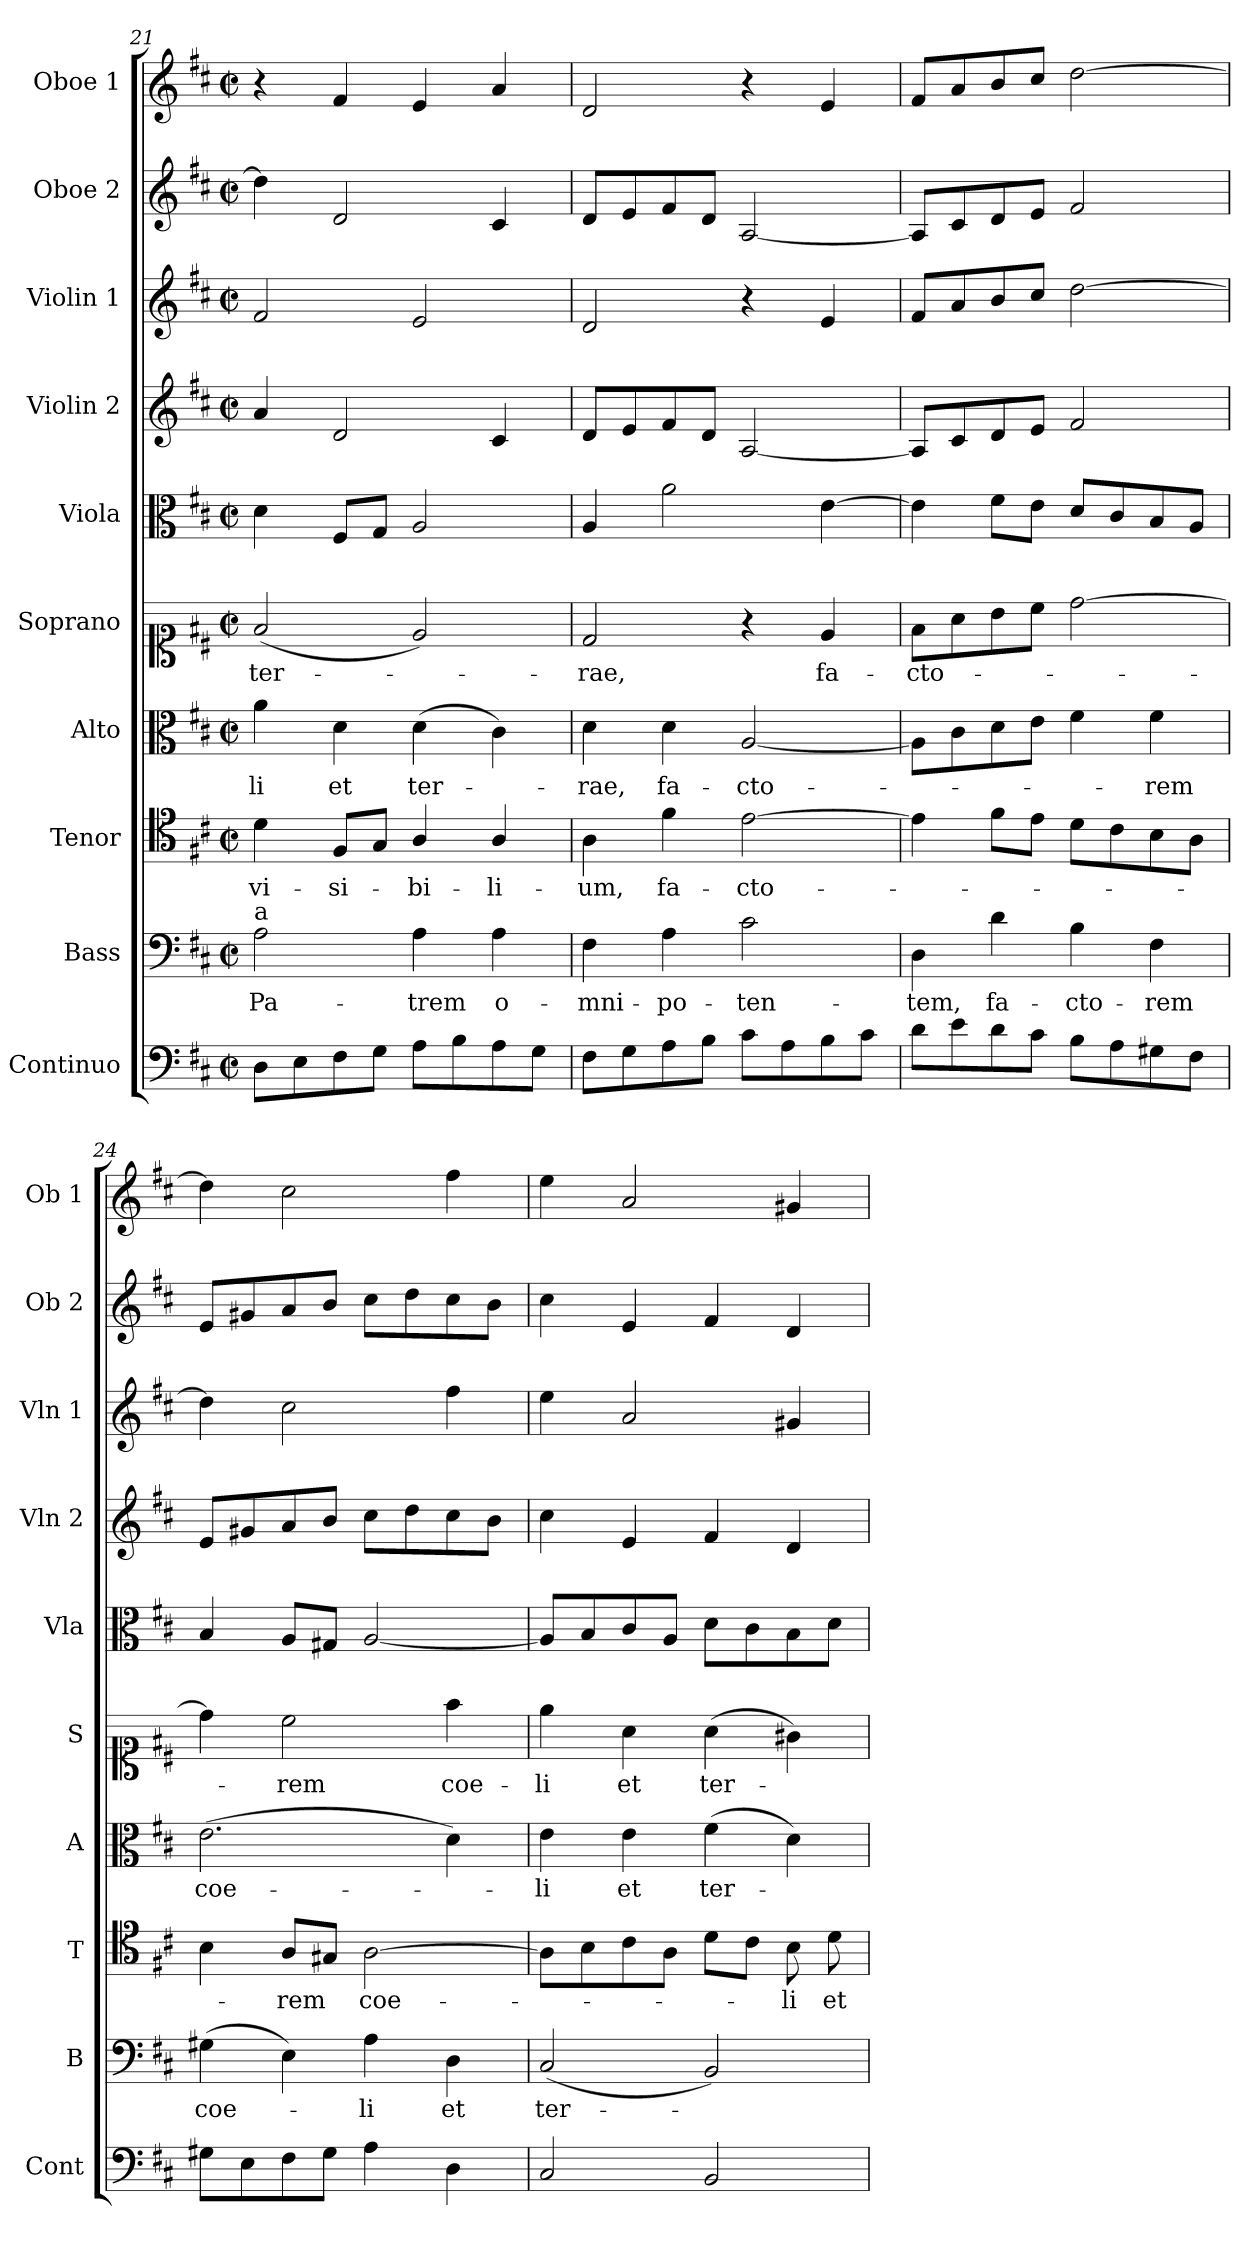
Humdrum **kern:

**kern	**kern	**text	**kern	**text	**kern	**text	**kern	**text	**kern	**kern	**kern	**kern	**kern
*part10	*part9	*part9	*part8	*part8	*part7	*part7	*part6	*part6	*part5	*part4	*part3	*part2	*part1
*staff10	*staff9	*staff9	*staff8	*staff8	*staff7	*staff7	*staff6	*staff6	*staff5	*staff4	*staff3	*staff2	*staff1
*I"Continuo	*I"Bass	*	*I"Tenor	*	*I"Alto	*	*I"Soprano	*	*I"Viola	*I"Violin 2	*I"Violin 1	*I"Oboe 2	*I"Oboe 1
*I'Cont	*I'B	*	*I'T	*	*I'A	*	*I'S	*	*I'Vla	*I'Vln 2	*I'Vln 1	*I'Ob 2	*I'Ob 1
!!LO:LB:g=z
*clefF4	*clefF4	*	*clefC4	*	*clefC3	*	*clefC1	*	*clefC3	*clefG2	*clefG2	*clefG2	*clefG2
*k[f#c#]	*k[f#c#]	*	*k[f#c#]	*	*k[f#c#]	*	*k[f#c#]	*	*k[f#c#]	*k[f#c#]	*k[f#c#]	*k[f#c#]	*k[f#c#]
*M2/2	*M2/2	*	*M2/2	*	*M2/2	*	*M2/2	*	*M2/2	*M2/2	*M2/2	*M2/2	*M2/2
*met(c|)	*met(c|)	*	*met(c|)	*	*met(c|)	*	*met(c|)	*	*met(c|)	*met(c|)	*met(c|)	*met(c|)	*met(c|)
=21	=21	=21	=21	=21	=21	=21	=21	=21	=21	=21	=21	=21	=21
!	!LO:TX:a:t=a	!	!	!	!	!	!	!	!	!	!	!	!
!	!	!LO:LY:b	!	!LO:LY:b	!	!LO:LY:b	!	!LO:LY:b	!	!	!	!	!
8D\L	2A\	Pa-	4d\	-vi-	4a\	-li	(2f#/	ter-	4d\	4a/	2f#/	4dd\]	4r
8E\	.	.	.	.	.	.	.	.	.	.	.	.	.
!	!	!	!	!LO:LY:b	!	!LO:LY:b	!	!	!	!	!	!	!
8F#\	.	.	8F#/L	-si-	4d\	et	.	.	8F#/L	2d/	.	2d/	4f#/
8G\J	.	.	8G/J	.	.	.	.	.	8G/J	.	.	.	.
!	!	!LO:LY:b	!	!LO:LY:b	!	!LO:LY:b	!	!	!	!	!	!	!
8A\L	4A\	-trem	4A/	-bi-	(4d\	ter-	2e/)	.	2A/	.	2e/	.	4e/
8B\	.	.	.	.	.	.	.	.	.	.	.	.	.
!	!	!LO:LY:b	!	!LO:LY:b	!	!	!	!	!	!	!	!	!
8A\	4A\	o-	4A/	-li-	4c#\)	.	.	.	.	4c#/	.	4c#/	4a/
8G\J	.	.	.	.	.	.	.	.	.	.	.	.	.
=22	=22	=22	=22	=22	=22	=22	=22	=22	=22	=22	=22	=22	=22
!	!	!LO:LY:b	!	!LO:LY:b	!	!LO:LY:b	!	!LO:LY:b	!	!	!	!	!
8F#\L	4F#\	-mni-	4A\	-um,	4d\	-rae,	2d/	-rae,	4A/	8d/L	2d/	8d/L	2d/
8G\	.	.	.	.	.	.	.	.	.	8e/	.	8e/	.
!	!	!LO:LY:b	!	!LO:LY:b	!	!LO:LY:b	!	!	!	!	!	!	!
8A\	4A\	-po-	4f#\	fa-	4d\	fa-	.	.	2a\	8f#/	.	8f#/	.
8B\J	.	.	.	.	.	.	.	.	.	8d/J	.	8d/J	.
!	!	!LO:LY:b	!	!LO:LY:b	!	!LO:LY:b	!	!	!	!	!	!	!
8c#\L	2c#\	-ten-	[2e\	-cto-	[2A/	-cto-	4r	.	.	[2A/	4r	[2A/	4r
8A\	.	.	.	.	.	.	.	.	.	.	.	.	.
!	!	!	!	!	!	!	!	!LO:LY:b	!	!	!	!	!
8B\	.	.	.	.	.	.	4e/	fa-	[4e\	.	4e/	.	4e/
8c#\J	.	.	.	.	.	.	.	.	.	.	.	.	.
=23	=23	=23	=23	=23	=23	=23	=23	=23	=23	=23	=23	=23	=23
!	!	!LO:LY:b	!	!	!	!	!	!LO:LY:b	!	!	!	!	!
8d\L	4D\	-tem,	4e\]	.	8A\L]	.	8f#\L	-cto-	4e\]	8A/L]	8f#/L	8A/L]	8f#/L
8e\	.	.	.	.	8c#\	.	8a\	.	.	8c#/	8a/	8c#/	8a/
!	!	!LO:LY:b	!	!	!	!	!	!	!	!	!	!	!
8d\	4d\	fa-	8f#\L	.	8d\	.	8b\	.	8f#\L	8d/	8b/	8d/	8b/
8c#\J	.	.	8e\J	.	8e\J	.	8cc#\J	.	8e\J	8e/J	8cc#/J	8e/J	8cc#/J
!	!	!LO:LY:b	!	!	!	!	!	!	!	!	!	!	!
8B\L	4B\	-cto-	8d\L	.	4f#\	.	[2dd\	.	8d/L	2f#/	[2dd\	2f#/	[2dd\
8A\	.	.	8c#\	.	.	.	.	.	8c#/	.	.	.	.
!	!	!LO:LY:b	!	!	!	!LO:LY:b	!	!	!	!	!	!	!
8G#X\	4F#\	-rem	8B\	.	4f#\	-rem	.	.	8B/	.	.	.	.
8F#\J	.	.	8A\J	.	.	.	.	.	8A/J	.	.	.	.
=24	=24	=24	=24	=24	=24	=24	=24	=24	=24	=24	=24	=24	=24
!	!	!LO:LY:b	!	!	!	!LO:LY:b	!	!	!	!	!	!	!
8G#X\L	(4G#X\	coe-	4B\	.	(2.e\	coe-	4dd\]	.	4B/	8e/L	4dd\]	8e/L	4dd\]
8E\	.	.	.	.	.	.	.	.	.	8g#X/	.	8g#X/	.
!	!	!	!	!LO:LY:b	!	!	!	!LO:LY:b	!	!	!	!	!
8F#\	4E\)	.	8A/L	-rem	.	.	2cc#\	-rem	8A/L	8a/	2cc#\	8a/	2cc#\
8G#\J	.	.	8G#X/J	.	.	.	.	.	8G#X/J	8b/J	.	8b/J	.
!	!	!LO:LY:b	!	!LO:LY:b	!	!	!	!	!	!	!	!	!
4A\	4A\	-li	[2A\	coe-	.	.	.	.	[2A/	8cc#\L	.	8cc#\L	.
.	.	.	.	.	.	.	.	.	.	8dd\	.	8dd\	.
!	!	!LO:LY:b	!	!	!	!	!	!LO:LY:b	!	!	!	!	!
4D\	4D\	et	.	.	4d\)	.	4ff#\	coe-	.	8cc#\	4ff#\	8cc#\	4ff#\
.	.	.	.	.	.	.	.	.	.	8b\J	.	8b\J	.
=25	=25	=25	=25	=25	=25	=25	=25	=25	=25	=25	=25	=25	=25
!	!	!LO:LY:b	!	!	!	!LO:LY:b	!	!LO:LY:b	!	!	!	!	!
2C#/	(2C#/	ter-	8A\L]	.	4e\	-li	4ee\	-li	8A/L]	4cc#\	4ee\	4cc#\	4ee\
.	.	.	8B\	.	.	.	.	.	8B/	.	.	.	.
!	!	!	!	!	!	!LO:LY:b	!	!LO:LY:b	!	!	!	!	!
.	.	.	8c#\	.	4e\	et	4a\	et	8c#/	4e/	2a/	4e/	2a/
.	.	.	8A\J	.	.	.	.	.	8A/J	.	.	.	.
!	!	!	!	!	!	!LO:LY:b	!	!LO:LY:b	!	!	!	!	!
2BB/	2BB/)	.	8d\L	.	(4f#\	ter-	(4a\	ter-	8d\L	4f#/	.	4f#/	.
.	.	.	8c#\J	.	.	.	.	.	8c#\	.	.	.	.
!	!	!	!	!LO:LY:b	!	!	!	!	!	!	!	!	!
.	.	.	8B\	-li	4d\)	.	4g#X\)	.	8B\	4d/	4g#X/	4d/	4g#X/
!	!	!	!	!LO:LY:b	!	!	!	!	!	!	!	!	!
.	.	.	8d\	et	.	.	.	.	8d\J	.	.	.	.
=	=	=	=	=	=	=	=	=	=	=	=	=	=
*-	*-	*-	*-	*-	*-	*-	*-	*-	*-	*-	*-	*-	*-
